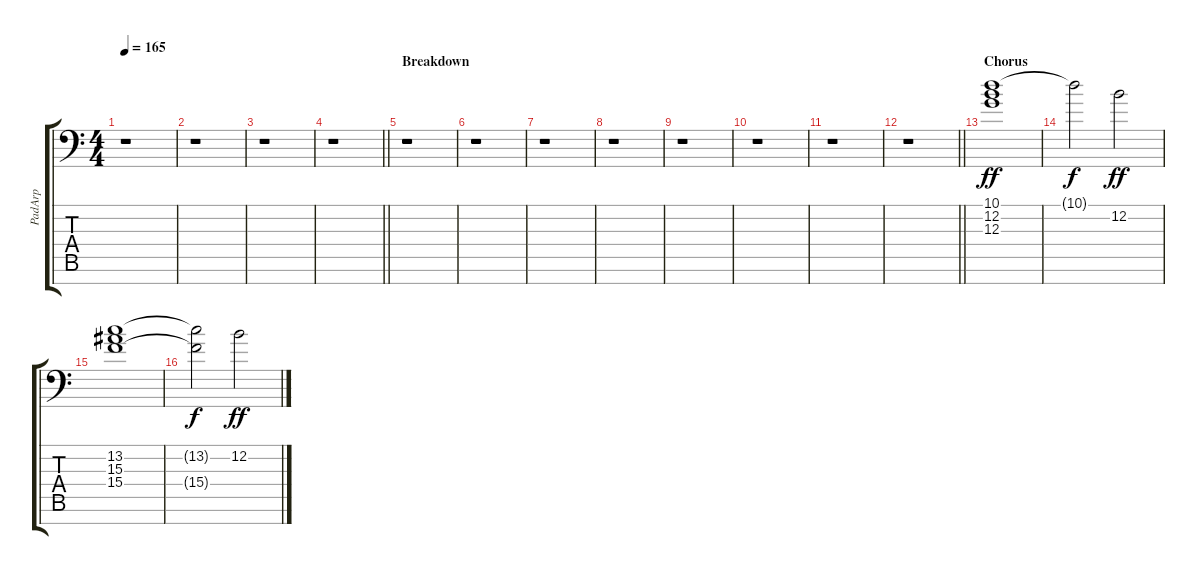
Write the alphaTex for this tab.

\track ("PadArp" "PadArp") {instrument fx5brightness}
\staff {score tabs}
\tuning (E4 B3 G3 D3 A2 E2 C-1) {hide}
\ts (4 4)
\tempo 165
\clef f4
\ks c
r.1{dy ff} |
r.1 |
r.1 |
\barLineRight lightlight
r.1 |
\section ("" "Breakdown")
r.1 |
r.1 |
r.1 |
r.1 |
r.1 |
r.1 |
r.1 |
\barLineRight lightlight
r.1 |
\section ("" "Chorus")
(10.1 12.2 12.3).1 |
10.1{t}.2{dy f} 12.2.2{dy ff} |
(13.2 15.3 15.4).1 |
(13.2{t} 15.4{t}).2{dy f} 12.2.2{dy ff}
